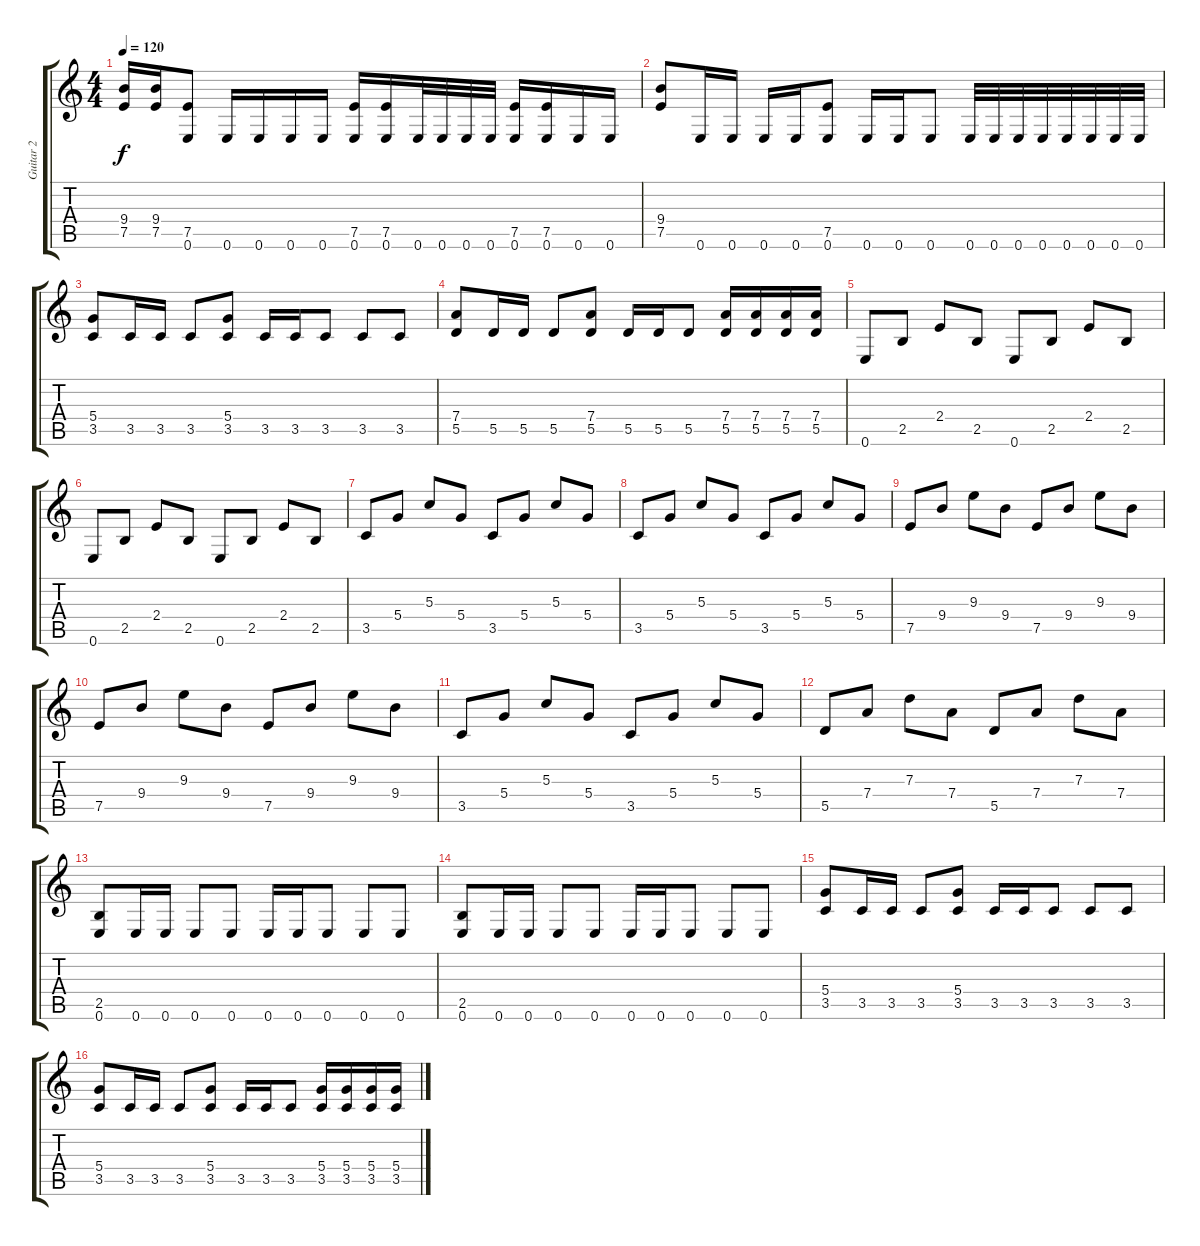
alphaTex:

\track ("Guitar 2" "Guitar 2") {instrument distortionguitar}
\staff {score tabs}
\tuning (E4 B3 G3 D3 A2 E2) {hide}
\ts (4 4)
\tempo 120
\clef g2
\ks c
(9.4 7.5).16{dy f} (9.4 7.5).16 (7.5 0.6).8 0.6.16 0.6.16 0.6.16 0.6.16 (7.5 0.6).16 (7.5 0.6).16 0.6.32 0.6.32 0.6.32 0.6.32 (7.5 0.6).16 (7.5 0.6).16 0.6.16 0.6.16 |
(9.4 7.5).8 0.6.16 0.6.16 0.6.16 0.6.16 (7.5 0.6).8 0.6.16 0.6.16 0.6.8 0.6.32 0.6.32 0.6.32 0.6.32 0.6.32 0.6.32 0.6.32 0.6.32 |
(5.4 3.5).8 3.5.16 3.5.16 3.5.8 (5.4 3.5).8 3.5.16 3.5.16 3.5.8 3.5.8 3.5.8 |
(7.4 5.5).8 5.5.16 5.5.16 5.5.8 (7.4 5.5).8 5.5.16 5.5.16 5.5.8 (7.4 5.5).16 (7.4 5.5).16 (7.4 5.5).16 (7.4 5.5).16 |
0.6.8{instrument electricguitarclean} 2.5.8 2.4.8 2.5.8 0.6.8 2.5.8 2.4.8 2.5.8 |
0.6.8 2.5.8 2.4.8 2.5.8 0.6.8 2.5.8 2.4.8 2.5.8 |
3.5.8 5.4.8 5.3.8 5.4.8 3.5.8 5.4.8 5.3.8 5.4.8 |
3.5.8 5.4.8 5.3.8 5.4.8 3.5.8 5.4.8 5.3.8 5.4.8 |
7.5.8 9.4.8 9.3.8 9.4.8 7.5.8 9.4.8 9.3.8 9.4.8 |
7.5.8 9.4.8 9.3.8 9.4.8 7.5.8 9.4.8 9.3.8 9.4.8 |
3.5.8 5.4.8 5.3.8 5.4.8 3.5.8 5.4.8 5.3.8 5.4.8 |
5.5.8 7.4.8 7.3.8 7.4.8 5.5.8 7.4.8 7.3.8 7.4.8 |
(2.5 0.6).8{instrument distortionguitar} 0.6.16 0.6.16 0.6.8 0.6.8 0.6.16 0.6.16 0.6.8 0.6.8 0.6.8 |
(2.5 0.6).8 0.6.16 0.6.16 0.6.8 0.6.8 0.6.16 0.6.16 0.6.8 0.6.8 0.6.8 |
(5.4 3.5).8 3.5.16 3.5.16 3.5.8 (5.4 3.5).8 3.5.16 3.5.16 3.5.8 3.5.8 3.5.8 |
(5.4 3.5).8 3.5.16 3.5.16 3.5.8 (5.4 3.5).8 3.5.16 3.5.16 3.5.8 (5.4 3.5).16 (5.4 3.5).16 (5.4 3.5).16 (5.4 3.5).16
